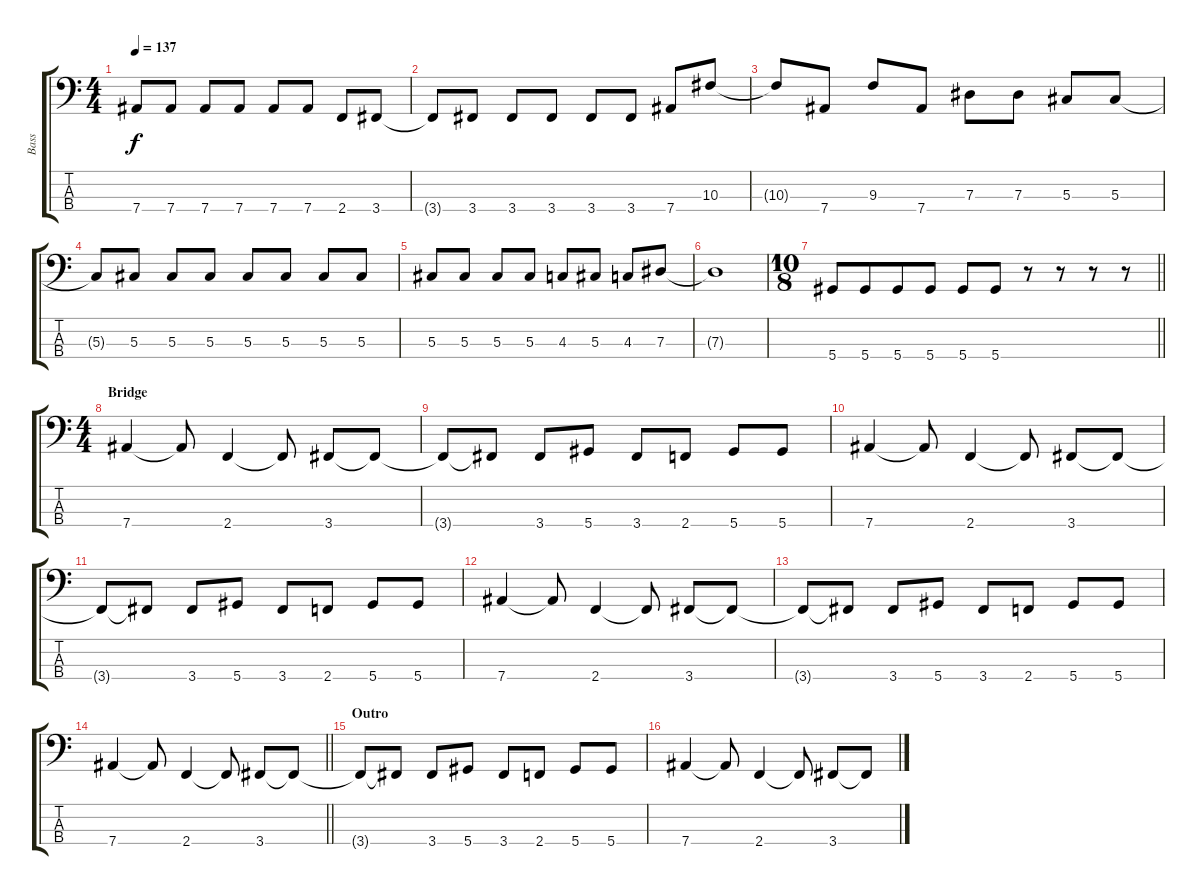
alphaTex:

\track ("Bass" "Bass") {instrument electricbassfinger}
\staff {score tabs}
\tuning (Gb2 Db2 Ab1 Eb1) {hide}
\ts (4 4)
\tempo 137
\clef f4
\ks c
7.4.8{dy f} 7.4.8 7.4.8 7.4.8 7.4.8 7.4.8 2.4.8 3.4.8 |
3.4{t}.8 3.4.8 3.4.8 3.4.8 3.4.8 3.4.8 7.4.8 10.3.8 |
10.3{t}.8 7.4.8 9.3.8 7.4.8 7.3.8 7.3.8 5.3.8 5.3.8 |
5.3{t}.8 5.3.8 5.3.8 5.3.8 5.3.8 5.3.8 5.3.8 5.3.8 |
5.3.8 5.3.8 5.3.8 5.3.8 4.3.8 5.3.8 4.3.8 7.3.8 |
7.3{t}.1 |
\ts (10 8)
\barLineRight lightlight
5.4.8 5.4.8 5.4.8 5.4.8 5.4.8 5.4.8 r.8 r.8 r.8 r.8 |
\ts (4 4)
\section ("" "Bridge")
7.4.4 7.4{t}.8 2.4.4 2.4{t}.8 3.4.8 3.4{t}.8 |
3.4{t}.8 3.4{t}.8 3.4.8 5.4.8 3.4.8 2.4.8 5.4.8 5.4.8 |
7.4.4 7.4{t}.8 2.4.4 2.4{t}.8 3.4.8 3.4{t}.8 |
3.4{t}.8 3.4{t}.8 3.4.8 5.4.8 3.4.8 2.4.8 5.4.8 5.4.8 |
7.4.4 7.4{t}.8 2.4.4 2.4{t}.8 3.4.8 3.4{t}.8 |
3.4{t}.8 3.4{t}.8 3.4.8 5.4.8 3.4.8 2.4.8 5.4.8 5.4.8 |
\barLineRight lightlight
7.4.4 7.4{t}.8 2.4.4 2.4{t}.8 3.4.8 3.4{t}.8 |
\section ("" "Outro")
3.4{t}.8 3.4{t}.8 3.4.8 5.4.8 3.4.8 2.4.8 5.4.8 5.4.8 |
7.4.4 7.4{t}.8 2.4.4 2.4{t}.8 3.4.8 3.4{t}.8
